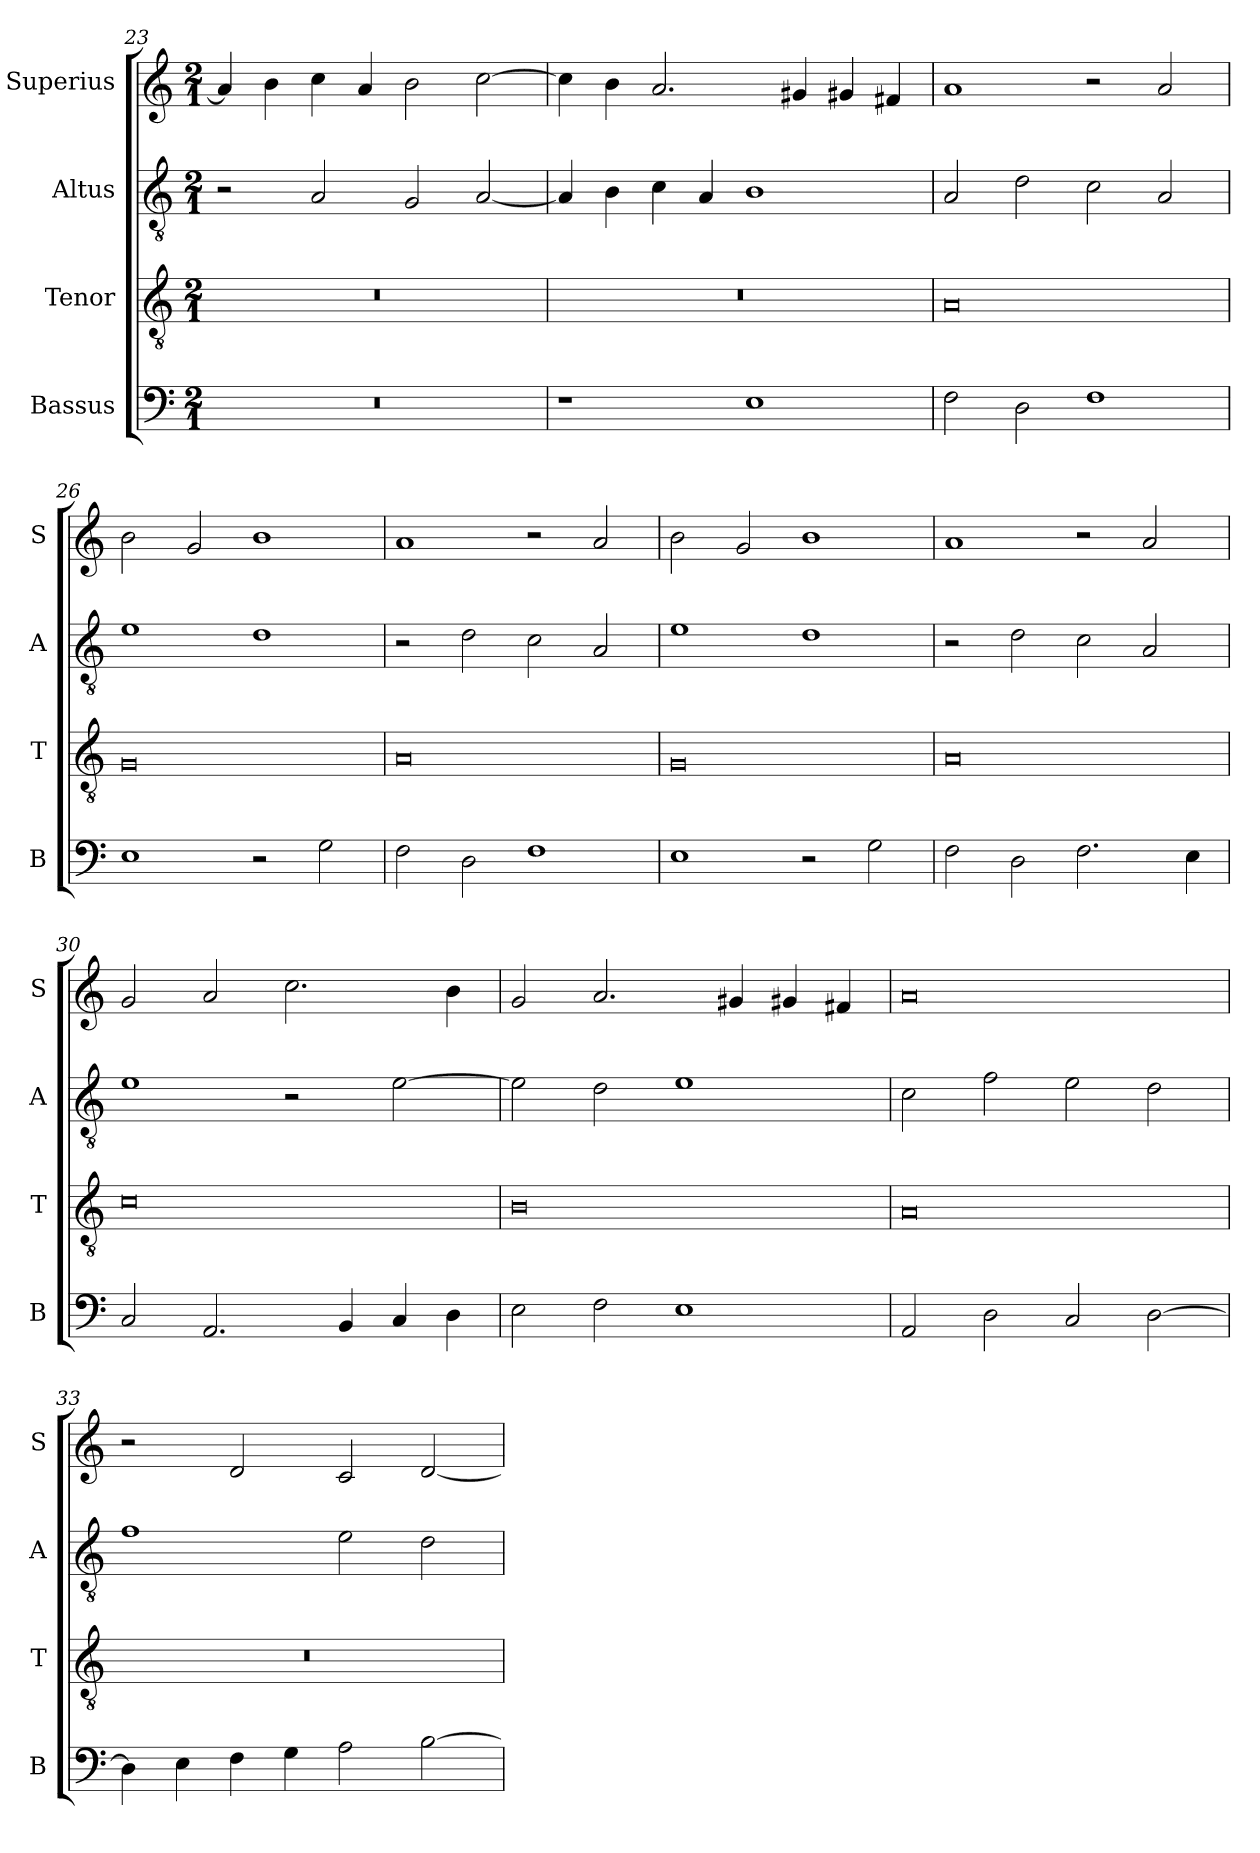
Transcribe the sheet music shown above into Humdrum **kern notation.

**kern	**kern	**kern	**kern
*part4	*part3	*part2	*part1
*staff4	*staff3	*staff2	*staff1
*I"Bassus	*I"Tenor	*I"Altus	*I"Superius
*I'B	*I'T	*I'A	*I'S
*clefF4	*clefGv2	*clefGv2	*clefG2
*k[]	*k[]	*k[]	*k[]
*M2/1	*M2/1	*M2/1	*M2/1
=23	=23	=23	=23
0r	0r	2r	4a/]
.	.	.	4b\
.	.	2A/	4cc\
.	.	.	4a/
.	.	2G/	2b\
.	.	[2A/	[2cc\
=24	=24	=24	=24
1r	0r	4A/]	4cc\]
.	.	4B\	4b\
.	.	4c\	2.a/
.	.	4A/	.
1E	.	1B	.
.	.	.	4g#X/
.	.	.	4g#X/
.	.	.	4f#X/
=25	=25	=25	=25
2F\	0A	2A/	1a
2D\	.	2d\	.
1F	.	2c\	2r
.	.	2A/	2a/
=26	=26	=26	=26
1E	0G	1e	2b\
.	.	.	2g/
2r	.	1d	1b
2G\	.	.	.
=27	=27	=27	=27
2F\	0A	2r	1a
2D\	.	2d\	.
1F	.	2c\	2r
.	.	2A/	2a/
=28	=28	=28	=28
1E	0G	1e	2b\
.	.	.	2g/
2r	.	1d	1b
2G\	.	.	.
=29	=29	=29	=29
2F\	0A	2r	1a
2D\	.	2d\	.
2.F\	.	2c\	2r
.	.	2A/	2a/
4E\	.	.	.
=30	=30	=30	=30
2C/	0c	1e	2g/
2.AA/	.	.	2a/
.	.	2r	2.cc\
4BB/	.	.	.
4C/	.	[2e\	.
4D\	.	.	4b\
=31	=31	=31	=31
2E\	0B	2e\]	2g/
2F\	.	2d\	2.a/
1E	.	1e	.
.	.	.	4g#X/
.	.	.	4g#X/
.	.	.	4f#X/
=32	=32	=32	=32
2AA/	0A	2c\	0a
2D\	.	2f\	.
2C/	.	2e\	.
[2D\	.	2d\	.
=33	=33	=33	=33
4D\]	0r	1f	2r
4E\	.	.	.
4F\	.	.	2d/
4G\	.	.	.
2A\	.	2e\	2c/
[2B\	.	2d\	[2d/
=	=	=	=
*-	*-	*-	*-
